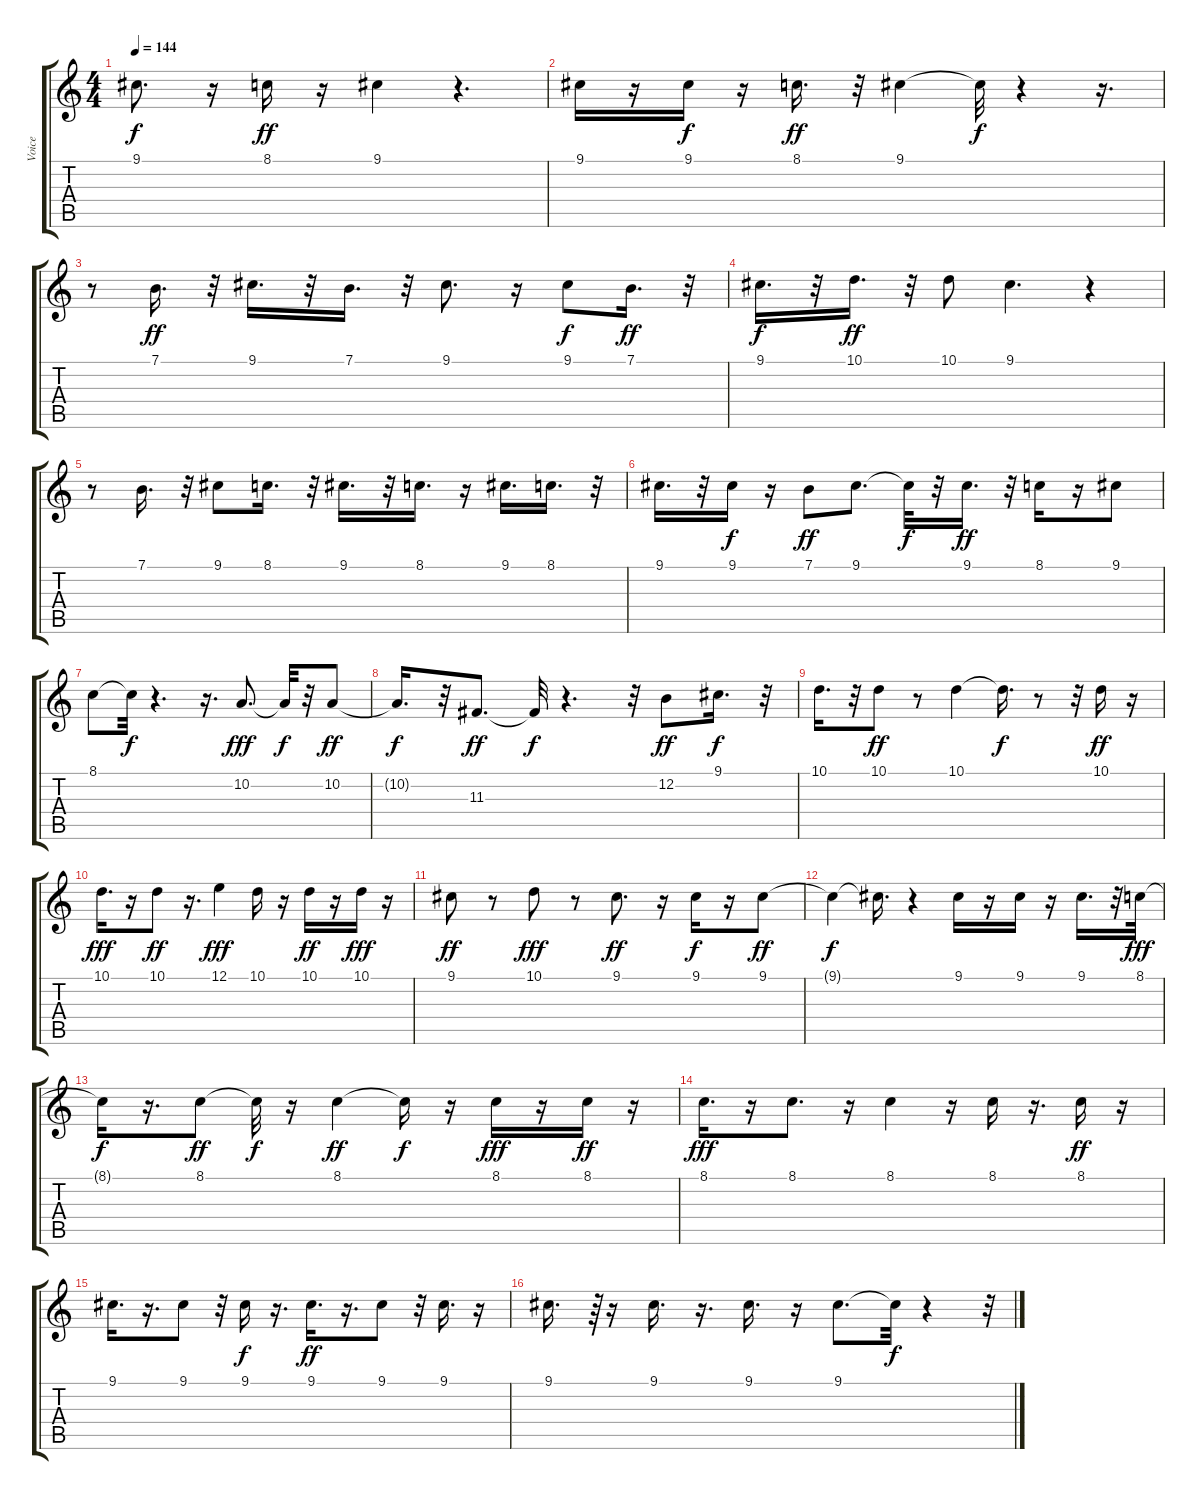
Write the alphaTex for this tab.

\track ("Voice" "Voice") {instrument flute}
\staff {score tabs}
\tuning (E4 B3 G3 D3 A2 E2) {hide}
\ts (4 4)
\tempo 144
\clef g2
\ks c
9.1.8{d dy f} r.16 8.1.16{dy ff} r.16 9.1.4 r.4{d} |
9.1.16 r.16 9.1.16{dy f} r.16 8.1.16{d dy ff} r.32 9.1.4 9.1{t}.32{dy f} r.4 r.16{d} |
r.8 7.1.16{d dy ff} r.32 9.1.16{d} r.32 7.1.16{d} r.32 9.1.8{d} r.16 9.1.8{dy f} 7.1.16{d dy ff} r.32 |
9.1.16{d dy f} r.32 10.1.16{d dy ff} r.32 10.1.8 9.1.4{d} r.4 |
r.8 7.1.16{d} r.32 9.1.8 8.1.16{d} r.32 9.1.16{d} r.32 8.1.16{d} r.16 9.1.16{d} 8.1.16{d} r.32 |
9.1.16{d} r.32 9.1.16{dy f} r.16 7.1.8{dy ff} 9.1.8{d} 9.1{t}.32{dy f} r.32 9.1.16{d dy ff} r.32 8.1.16 r.16 9.1.8 |
8.1.8 8.1{t}.32{dy f} r.4{d} r.16{d} 10.2.8{d dy fff} 10.2{t}.32{dy f} r.32 10.2.8{dy ff} |
10.2{t}.16{d dy f} r.32 11.3.8{d dy ff} 11.3{t}.32{dy f} r.4{d} r.32 12.2.8{dy ff} 9.1.16{d dy f} r.32 |
10.1.16{d} r.32 10.1.8{dy ff} r.8 10.1.4 10.1{t}.16{d dy f} r.8 r.32 10.1.16{dy ff} r.16 |
10.1.16{d dy fff} r.16 10.1.8{dy ff} r.16{d} 12.1.4{dy fff} 10.1.16 r.16 10.1.16{dy ff} r.16 10.1.16{dy fff} r.16 |
9.1.8{dy ff} r.8 10.1.8{dy fff} r.8 9.1.8{d dy ff} r.16 9.1.16{dy f} r.16 9.1.8{dy ff} |
9.1{t}.4{dy f} 9.1{t}.16{d} r.4 9.1.16 r.16 9.1.16 r.16 9.1.16{d} r.32 8.1.32{dy fff} |
8.1{t}.16{dy f} r.16{d} 8.1.8{dy ff} 8.1{t}.32{dy f} r.16 8.1.4{dy ff} 8.1{t}.16{dy f} r.16 8.1.16{dy fff} r.16 8.1.16{dy ff} r.16 |
8.1.16{d dy fff} r.16 8.1.8{d} r.16 8.1.4 r.16 8.1.16 r.16{d} 8.1.16{dy ff} r.16 |
9.1.16{d} r.16{d} 9.1.8 r.32 9.1.16{dy f} r.16{d} 9.1.16{d dy ff} r.16{d} 9.1.8 r.32 9.1.16{d} r.16 |
9.1.16{d} r.64{tu (3 2)} r.16 9.1.16{d} r.16{d} 9.1.16{d} r.16 9.1.8{d} 9.1{t}.32{dy f} r.4 r.32{tu (3 2)}
